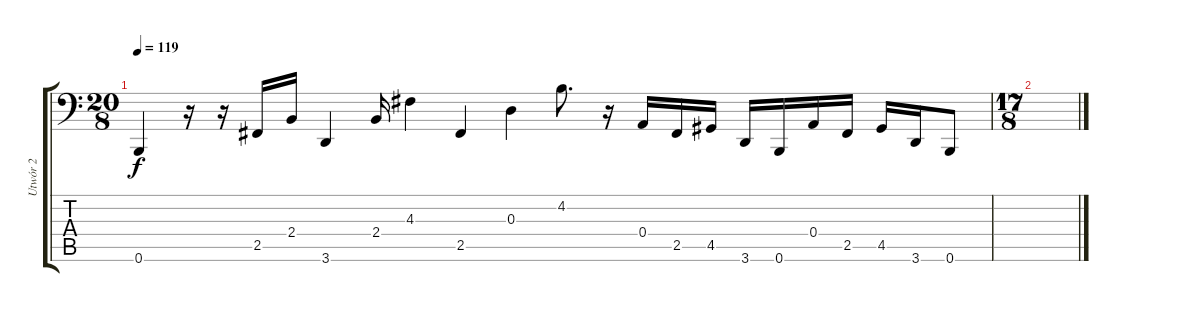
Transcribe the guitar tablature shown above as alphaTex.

\track ("Utwór 2" "Utwór 2") {instrument electricbasspick}
\staff {score tabs}
\tuning (C3 G2 D2 A1 E1 B0) {hide}
\ts (20 8)
\tempo 119
\clef f4
\ks c
0.6.4{dy f} r.16 r.16 2.5.16 2.4.16 3.6.4 2.4.16 4.3.4 2.5.4 0.3.4 4.2.8{d} r.16 0.4.16 2.5.16 4.5.16 3.6.16 0.6.16 0.4.16 2.5.16 4.5.16 3.6.16 0.6.8 |
\ts (17 8)
